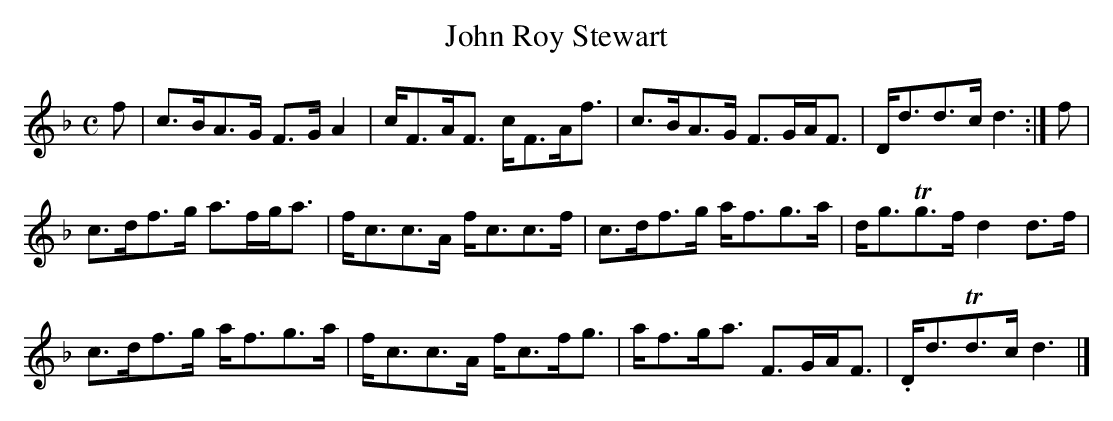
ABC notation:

X:1
T:John Roy Stewart
L:1/8
M:C
K:F
f|c>BA>G F>G A2|c<FA<F c<FA<f|c>BA>G F>GA<F| D<dd>c  d3   :|f|
  c>df>g a>fg<a|f<cc>A f<cc>f|c>df>g a<fg>a| d<gTg>f d2 d>f|
  c>df>g a<fg>a|f<cc>A f<cf<g|a<fg<a F>GA<F|.D<dTd>c d3   |]
